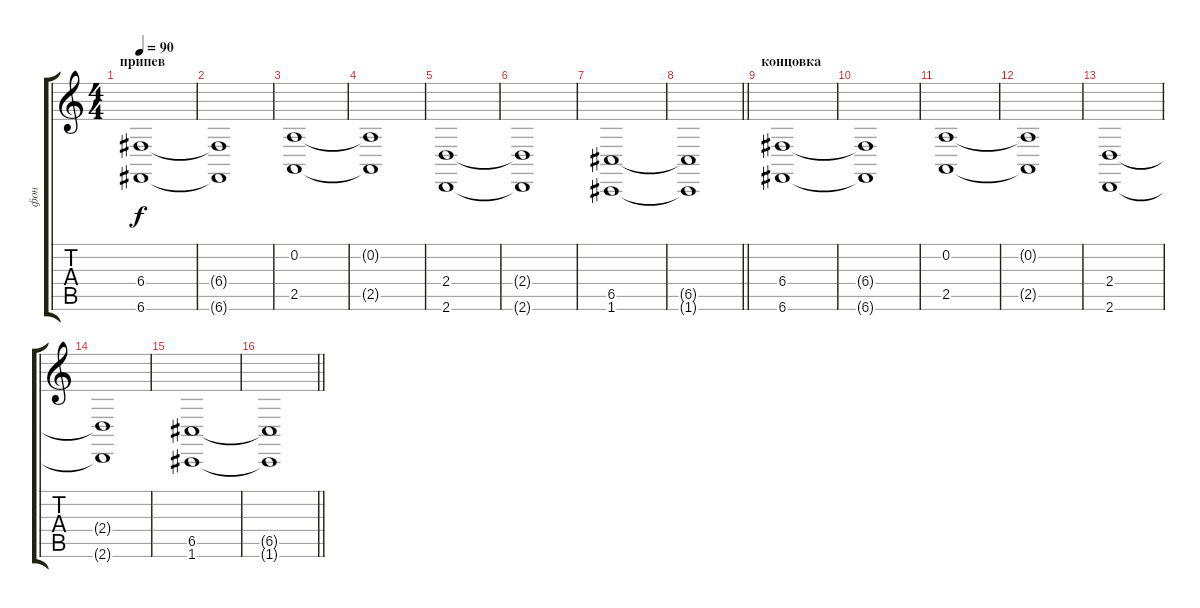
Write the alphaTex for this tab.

\track ("фон" "фон") {instrument synthstrings1}
\staff {score tabs}
\tuning (E4 A3 G3 C3 G2 C2) {hide}
\ts (4 4)
\section ("" "припев")
\tempo 90
\clef g2
\ks c
(6.4 6.6).1{dy f} |
(6.4{t} 6.6{t}).1 |
(0.2 2.5).1 |
(0.2{t} 2.5{t}).1 |
(2.4 2.6).1 |
(2.4{t} 2.6{t}).1 |
(6.5 1.6).1 |
\barLineRight lightlight
(6.5{t} 1.6{t}).1 |
\section ("" "концовка")
(6.4 6.6).1 |
(6.4{t} 6.6{t}).1 |
(0.2 2.5).1 |
(0.2{t} 2.5{t}).1 |
(2.4 2.6).1 |
(2.4{t} 2.6{t}).1 |
(6.5 1.6).1 |
\barLineRight lightlight
(6.5{t} 1.6{t}).1
